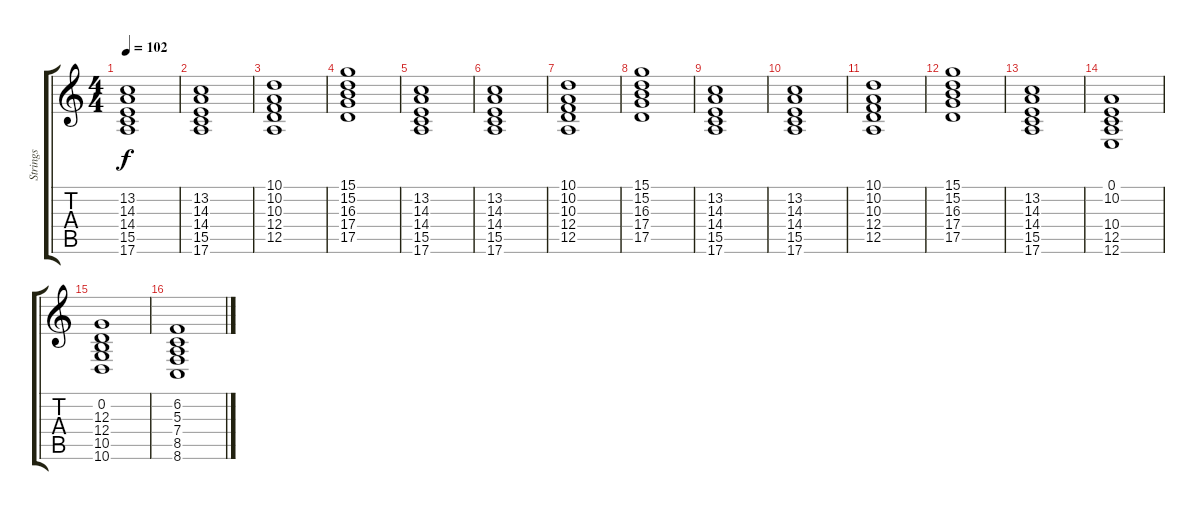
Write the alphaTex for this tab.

\track ("Strings" "Strings") {instrument synthstrings2}
\staff {score tabs}
\tuning (E4 B3 G3 D3 A2 E2) {hide}
\ts (4 4)
\tempo 102
\clef g2
\ks c
(13.2 14.3 14.4 15.5 17.6).1{dy f} |
(13.2 14.3 14.4 15.5 17.6).1 |
(10.1 10.2 10.3 12.4 12.5).1 |
(15.1 15.2 16.3 17.4 17.5).1 |
(13.2 14.3 14.4 15.5 17.6).1 |
(13.2 14.3 14.4 15.5 17.6).1 |
(10.1 10.2 10.3 12.4 12.5).1 |
(15.1 15.2 16.3 17.4 17.5).1 |
(13.2 14.3 14.4 15.5 17.6).1 |
(13.2 14.3 14.4 15.5 17.6).1 |
(10.1 10.2 10.3 12.4 12.5).1 |
(15.1 15.2 16.3 17.4 17.5).1 |
(13.2 14.3 14.4 15.5 17.6).1 |
(0.1 10.2 10.4 12.5 12.6).1 |
(0.2 12.3 12.4 10.5 10.6).1 |
(6.2 5.3 7.4 8.5 8.6).1
